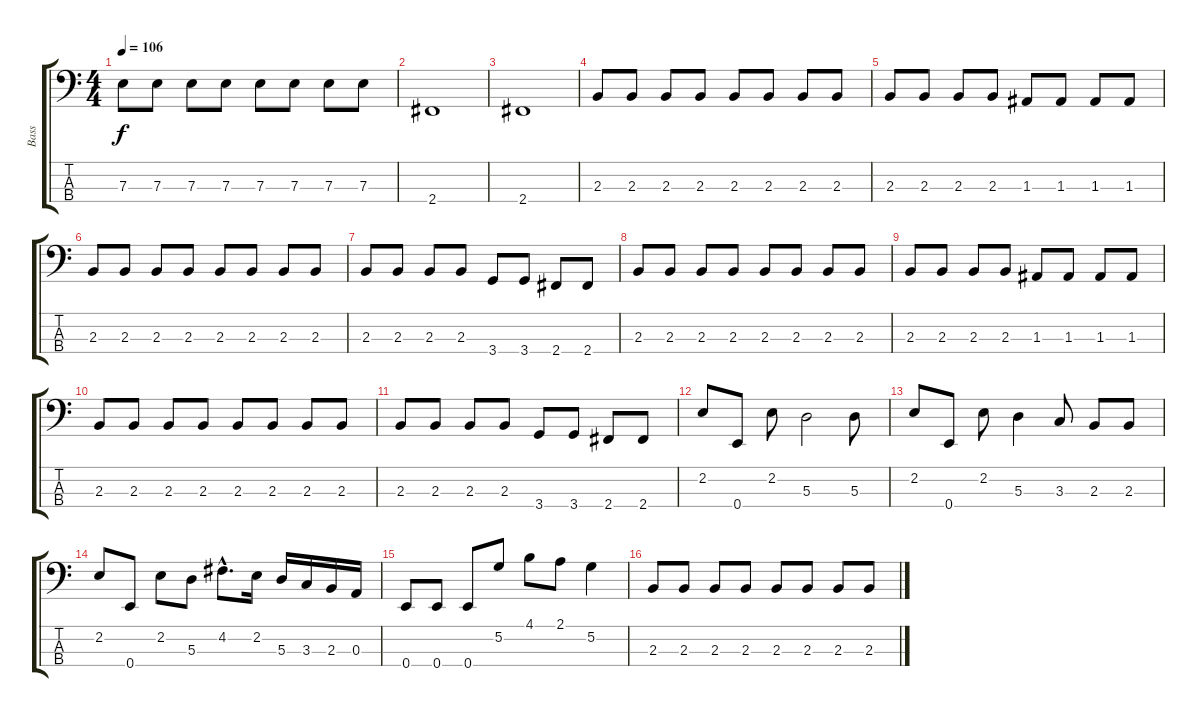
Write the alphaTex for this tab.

\track ("Bass" "Bass") {instrument electricbasspick}
\staff {score tabs}
\tuning (G2 D2 A1 E1) {hide}
\ts (4 4)
\tempo 106
\clef f4
\ks c
7.3.8{dy f} 7.3.8 7.3.8 7.3.8 7.3.8 7.3.8 7.3.8 7.3.8 |
2.4.1 |
2.4.1 |
2.3.8 2.3.8 2.3.8 2.3.8 2.3.8 2.3.8 2.3.8 2.3.8 |
2.3.8 2.3.8 2.3.8 2.3.8 1.3.8 1.3.8 1.3.8 1.3.8 |
2.3.8 2.3.8 2.3.8 2.3.8 2.3.8 2.3.8 2.3.8 2.3.8 |
2.3.8 2.3.8 2.3.8 2.3.8 3.4.8 3.4.8 2.4.8 2.4.8 |
2.3.8 2.3.8 2.3.8 2.3.8 2.3.8 2.3.8 2.3.8 2.3.8 |
2.3.8 2.3.8 2.3.8 2.3.8 1.3.8 1.3.8 1.3.8 1.3.8 |
2.3.8 2.3.8 2.3.8 2.3.8 2.3.8 2.3.8 2.3.8 2.3.8 |
2.3.8 2.3.8 2.3.8 2.3.8 3.4.8 3.4.8 2.4.8 2.4.8 |
2.2.8 0.4.8 2.2.8 5.3.2 5.3.8 |
2.2.8 0.4.8 2.2.8 5.3.4 3.3.8 2.3.8 2.3.8 |
2.2.8 0.4.8 2.2.8 5.3.8 4.2{hac}.8{d} 2.2.16 5.3.16 3.3.16 2.3.16 0.3.16 |
0.4.8 0.4.8 0.4.8 5.2.8 4.1.8 2.1.8 5.2.4 |
2.3.8 2.3.8 2.3.8 2.3.8 2.3.8 2.3.8 2.3.8 2.3.8
